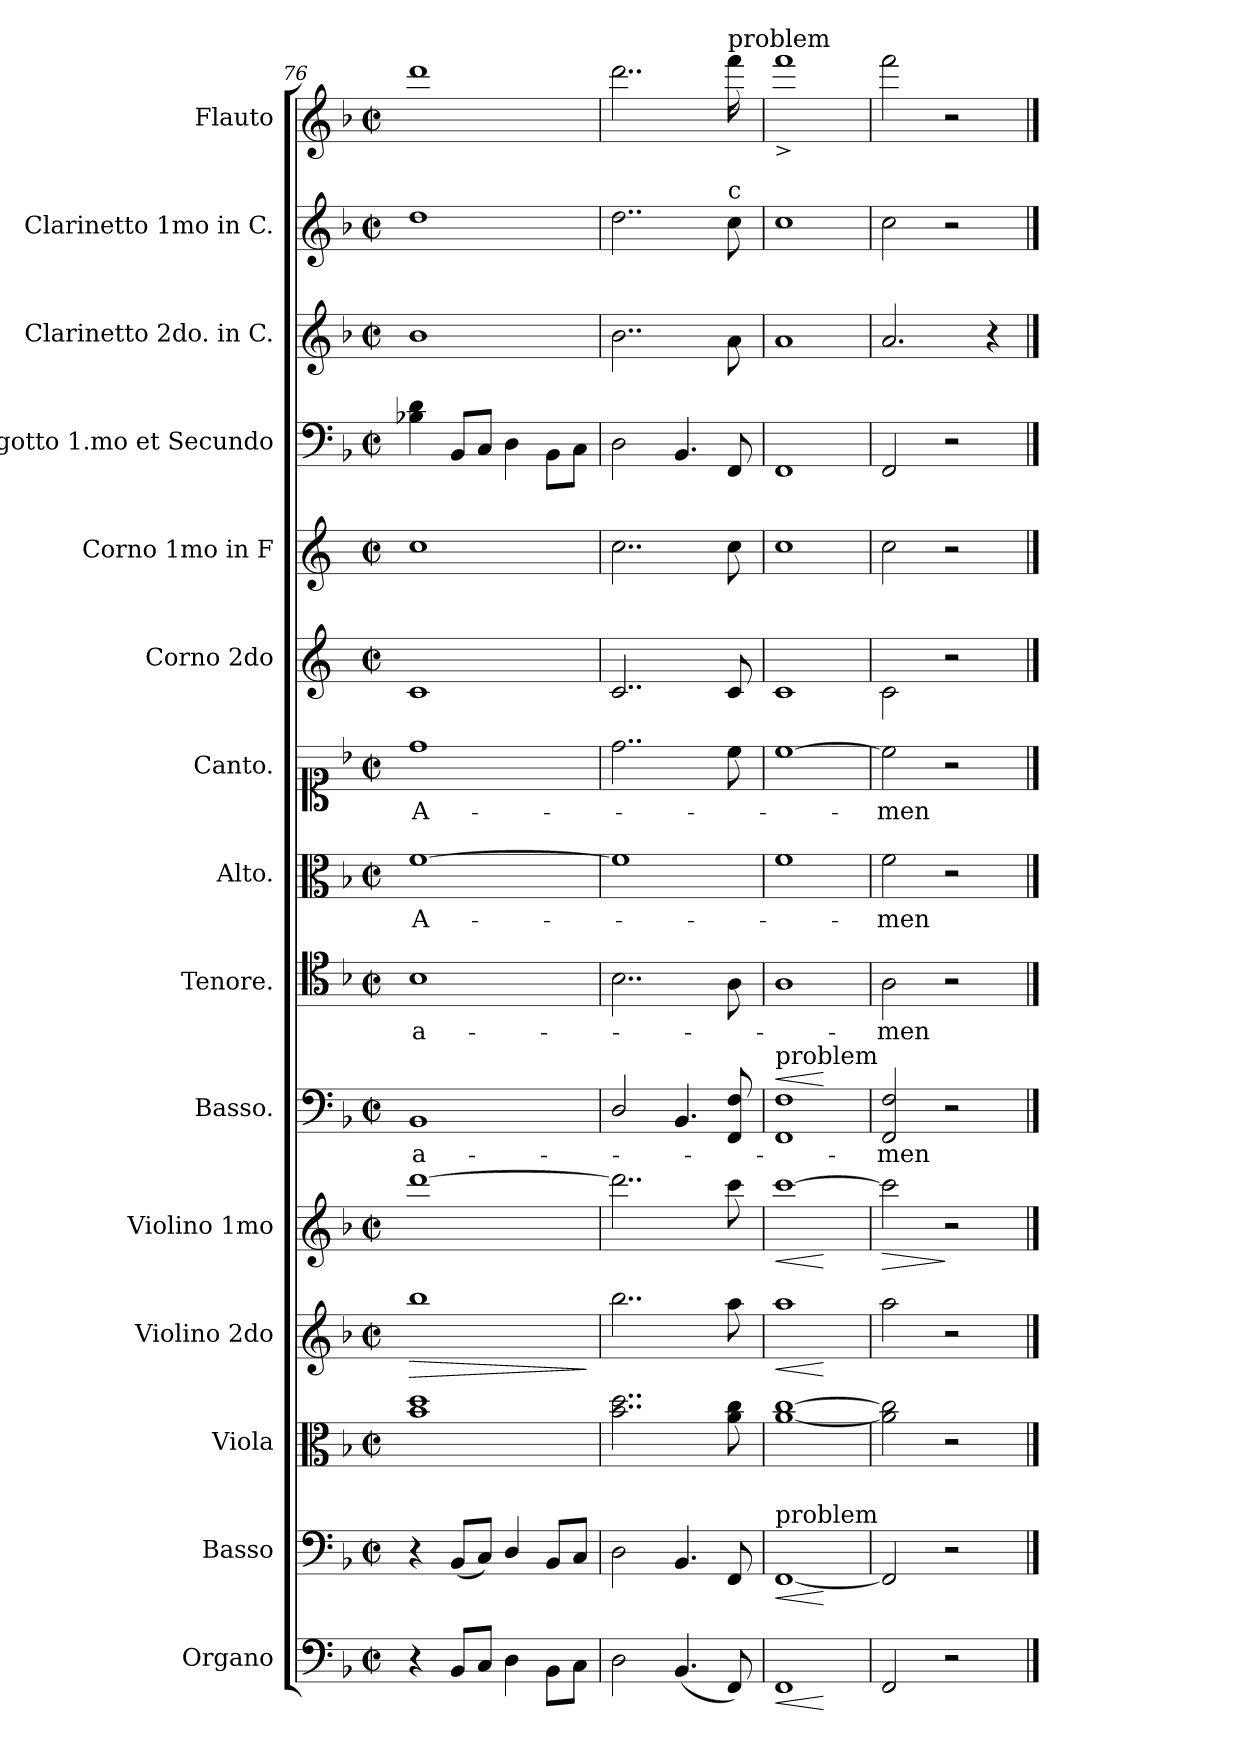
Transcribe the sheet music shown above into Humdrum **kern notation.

**kern	**dynam	**kern	**dynam	**kern	**kern	**dynam	**kern	**dynam	**kern	**text	**dynam	**kern	**text	**kern	**text	**kern	**text	**kern	**kern	**kern	**kern	**kern	**kern
*part15	*part15	*part14	*part14	*part13	*part12	*part12	*part11	*part11	*part10	*part10	*part10	*part9	*part9	*part8	*part8	*part7	*part7	*part6	*part5	*part4	*part3	*part2	*part1
*staff15	*staff15	*staff14	*staff14	*staff13	*staff12	*staff12	*staff11	*staff11	*staff10	*staff10	*staff10	*staff9	*staff9	*staff8	*staff8	*staff7	*staff7	*staff6	*staff5	*staff4	*staff3	*staff2	*staff1
*I"Organo	*	*I"Basso	*	*I"Viola	*I"Violino 2do	*	*I"Violino 1mo	*	*I"Basso.	*	*	*I"Tenore.	*	*I"Alto.	*	*I"Canto.	*	*I"Corno 2do	*I"Corno 1mo in F	*I"Fagotto 1.mo et Secundo	*I"Clarinetto 2do. in C.	*I"Clarinetto 1mo in C.	*I"Flauto
*I'Org.	*	*I'Vc.	*	*I'Vla.	*I'V-no 2	*	*I'Vln. 1	*	*I'B.	*	*	*I'T.	*	*I'A.	*	*I'S.	*	*I'Hn.	*I'Hn.	*I'Bsn.	*I'Cl.	*I'Cl.	*I'Fl.
*clefF4	*	*clefF4	*	*clefC3	*clefG2	*	*clefG2	*	*clefF4	*	*	*clefC4	*	*clefC3	*	*clefC1	*	*clefG2	*clefG2	*clefF4	*clefG2	*clefG2	*clefG2
*	*	*	*	*	*	*	*	*	*	*	*	*	*	*	*	*	*	*ITrd4c7	*ITrd4c7	*	*	*	*
*k[b-]	*	*k[b-]	*	*k[b-]	*k[b-]	*	*k[b-]	*	*k[b-]	*	*	*k[b-]	*	*k[b-]	*	*k[b-]	*	*k[b-]	*k[b-]	*k[b-]	*k[b-]	*k[b-]	*k[b-]
*F:	*	*F:	*	*F:	*F:	*	*F:	*	*F:	*	*	*F:	*	*F:	*	*F:	*	*	*	*F:	*F:	*F:	*F:
*M2/2	*	*M2/2	*	*M2/2	*M2/2	*	*M2/2	*	*M2/2	*	*	*M2/2	*	*M2/2	*	*M2/2	*	*M2/2	*M2/2	*M2/2	*M2/2	*M2/2	*M2/2
*met(c|)	*	*met(c|)	*	*met(c|)	*met(c|)	*	*met(c|)	*	*met(c|)	*	*	*met(c|)	*	*met(c|)	*	*met(c|)	*	*met(c|)	*met(c|)	*met(c|)	*met(c|)	*met(c|)	*met(c|)
=76	=76	=76	=76	=76	=76	=76	=76	=76	=76	=76	=76	=76	=76	=76	=76	=76	=76	=76	=76	=76	=76	=76	=76
!	!	!	!	!	!	!LO:HP:b	!	!	!	!	!	!	!	!	!	!	!	!	!	!	!	!	!
4r	.	4r	.	1b- 1dd	1bb-	>	[1ddd	.	1BB-	a-	.	1B-	a-	[1f	A-	1dd	A-	1F	1f	4B-X\ 4d\	1b-	1dd	1ddd
8BB-/L	.	(8BB-/L	.	.	.	.	.	.	.	.	.	.	.	.	.	.	.	.	.	8BB-/L	.	.	.
8C/J	.	8C/J)	.	.	.	.	.	.	.	.	.	.	.	.	.	.	.	.	.	8C/J	.	.	.
4D\	.	4D/	.	.	.	.	.	.	.	.	.	.	.	.	.	.	.	.	.	4D\	.	.	.
8BB-\L	.	8BB-/L	.	.	.	.	.	.	.	.	.	.	.	.	.	.	.	.	.	8BB-\L	.	.	.
8C\J	.	8C/J	.	.	.	.	.	.	.	.	.	.	.	.	.	.	.	.	.	8C\J	.	.	.
.	.	.	.	.	.	]	.	.	.	.	.	.	.	.	.	.	.	.	.	.	.	.	.
=77	=77	=77	=77	=77	=77	=77	=77	=77	=77	=77	=77	=77	=77	=77	=77	=77	=77	=77	=77	=77	=77	=77	=77
2D\	.	2D\	.	2..b-\ 2..dd\	2..bb-\	.	2..ddd\]	.	2D/	.	.	2..B-\	.	1f]	.	2..dd\	.	2..F/	2..f\	2D\	2..b-\	2..dd\	2..ddd\
(4.BB-/	.	4.BB-/	.	.	.	.	.	.	4.BB-/	.	.	.	.	.	.	.	.	.	.	4.BB-/	.	.	.
!	!	!	!	!	!	!	!	!	!	!	!	!	!	!	!	!	!	!	!	!	!	!	!LO:TX:a:t=problem
!	!	!	!	!	!	!	!	!	!	!	!	!	!	!	!	!	!	!	!	!	!	!LO:TX:a:t=c	!
8FF/)	.	8FF/	.	8a\ 8cc\	8aa\	.	8ccc\	.	8FF/ 8F/	.	.	8A\	.	.	.	8cc\	.	8F/	8f\	8FF/	8a\	8cc\	16fff\
.	.	.	.	.	.	.	.	.	.	.	.	.	.	.	.	.	.	.	.	.	.	.	16ryy
=78	=78	=78	=78	=78	=78	=78	=78	=78	=78	=78	=78	=78	=78	=78	=78	=78	=78	=78	=78	=78	=78	=78	=78
!	!	!	!	!	!	!	!	!	!LO:TX:a:t=problem	!	!	!	!	!	!	!	!	!	!	!	!	!	!
!	!	!LO:TX:a:t=problem	!	!	!	!	!	!	!	!	!	!	!	!	!	!	!	!	!	!	!	!	!
!	!LO:HP:b	!	!LO:HP:b	!	!	!LO:HP:b	!	!LO:HP:b	!	!	!LO:HP:a	!	!	!	!	!	!	!	!	!	!	!	!
1FF	<	[1FF	<	[1a [1cc	1aa	<	[1ccc	<	1FF 1F	.	<	1A	.	1f	.	[1cc	.	1F	1f	1FF	1a	1cc\	1fff^/
.	[	.	[ ]	.	.	[ ]	.	[	.	.	[ ]	.	.	.	.	.	.	.	.	.	.	.	.
=79	=79	=79	=79	=79	=79	=79	=79	=79	=79	=79	=79	=79	=79	=79	=79	=79	=79	=79	=79	=79	=79	=79	=79
!	!	!	!	!	!	!	!	!LO:HP:b	!	!	!	!	!	!	!	!	!	!	!	!	!	!	!
2FF/	.	2FF/]	]	2a]\ 2cc]\	2aa\	]	2ccc\]	>	2FF/ 2F/	-men	]	2A\	-men	2f\	-men	2cc\]	-men	2F\	2f\	2FF/	2.a/	2cc\	2fff\
2r	.	2r	.	2r	2r	.	2r	]	2r	.	.	2r	.	2r	.	2r	.	2r	2r	2r	.	2r	2r
.	.	.	.	.	.	.	.	.	.	.	.	.	.	.	.	.	.	.	.	.	4r	.	.
==	==	==	==	==	==	==	==	==	==	==	==	==	==	==	==	==	==	==	==	==	==	==	==
*-	*-	*-	*-	*-	*-	*-	*-	*-	*-	*-	*-	*-	*-	*-	*-	*-	*-	*-	*-	*-	*-	*-	*-
